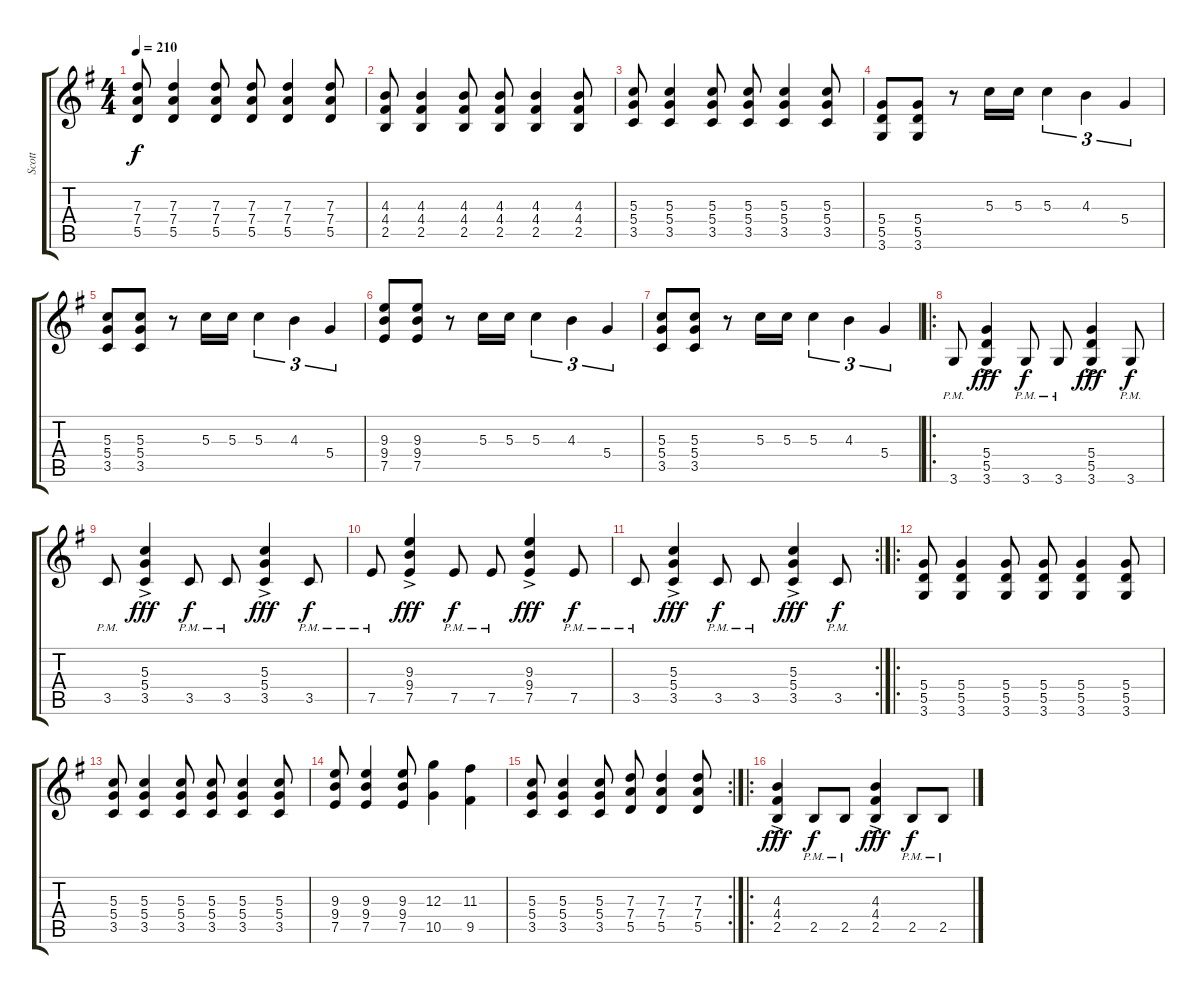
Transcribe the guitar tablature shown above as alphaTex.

\track ("Scott" "Scott") {instrument overdrivenguitar}
\staff {score tabs}
\tuning (E4 B3 G3 D3 A2 E2) {hide}
\ts (4 4)
\tempo 210
\clef g2
\ks g
(7.3 7.4 5.5).8{dy f} (7.3 7.4 5.5).4 (7.3 7.4 5.5).8 (7.3 7.4 5.5).8 (7.3 7.4 5.5).4 (7.3 7.4 5.5).8 |
(4.3 4.4 2.5).8 (4.3 4.4 2.5).4 (4.3 4.4 2.5).8 (4.3 4.4 2.5).8 (4.3 4.4 2.5).4 (4.3 4.4 2.5).8 |
(5.3 5.4 3.5).8 (5.3 5.4 3.5).4 (5.3 5.4 3.5).8 (5.3 5.4 3.5).8 (5.3 5.4 3.5).4 (5.3 5.4 3.5).8 |
(5.4 5.5 3.6).8 (5.4 5.5 3.6).8 r.8 5.3.16 5.3.16 5.3.4{tu (3 2)} 4.3.4{tu (3 2)} 5.4.4{tu (3 2)} |
(5.3 5.4 3.5).8 (5.3 5.4 3.5).8 r.8 5.3.16 5.3.16 5.3.4{tu (3 2)} 4.3.4{tu (3 2)} 5.4.4{tu (3 2)} |
(9.3 9.4 7.5).8 (9.3 9.4 7.5).8 r.8 5.3.16 5.3.16 5.3.4{tu (3 2)} 4.3.4{tu (3 2)} 5.4.4{tu (3 2)} |
(5.3 5.4 3.5).8 (5.3 5.4 3.5).8 r.8 5.3.16 5.3.16 5.3.4{tu (3 2)} 4.3.4{tu (3 2)} 5.4.4{tu (3 2)} |
\ro
3.6{pm}.8 (5.4 5.5 3.6{ac}).4{dy fff} 3.6{pm}.8{dy f} 3.6{pm}.8 (5.4 5.5 3.6{ac}).4{dy fff} 3.6{pm}.8{dy f} |
3.5{pm}.8 (5.3 5.4{ac} 3.5).4{dy fff} 3.5{pm}.8{dy f} 3.5{pm}.8 (5.3 5.4{ac} 3.5).4{dy fff} 3.5{pm}.8{dy f} |
7.5{pm}.8 (9.3 9.4{ac} 7.5).4{dy fff} 7.5{pm}.8{dy f} 7.5{pm}.8 (9.3 9.4{ac} 7.5).4{dy fff} 7.5{pm}.8{dy f} |
\rc 2
3.5{pm}.8 (5.3 5.4{ac} 3.5).4{dy fff} 3.5{pm}.8{dy f} 3.5{pm}.8 (5.3 5.4{ac} 3.5).4{dy fff} 3.5{pm}.8{dy f} |
\ro
(5.4 5.5 3.6).8 (5.4 5.5 3.6).4 (5.4 5.5 3.6).8 (5.4 5.5 3.6).8 (5.4 5.5 3.6).4 (5.4 5.5 3.6).8 |
(5.3 5.4 3.5).8 (5.3 5.4 3.5).4 (5.3 5.4 3.5).8 (5.3 5.4 3.5).8 (5.3 5.4 3.5).4 (5.3 5.4 3.5).8 |
(9.3 9.4 7.5).8 (9.3 9.4 7.5).4 (9.3 9.4 7.5).8 (12.3 10.5).4 (11.3 9.5).4 |
\rc 2
(5.3 5.4 3.5).8 (5.3 5.4 3.5).4 (5.3 5.4 3.5).8 (7.3 7.4 5.5).8 (7.3 7.4 5.5).4 (7.3 7.4 5.5).8 |
\ro
(4.3 4.4 2.5{ac}).4{dy fff} 2.5{pm}.8{dy f} 2.5{pm}.8 (4.3 4.4 2.5{ac}).4{dy fff} 2.5{pm}.8{dy f} 2.5{pm}.8
